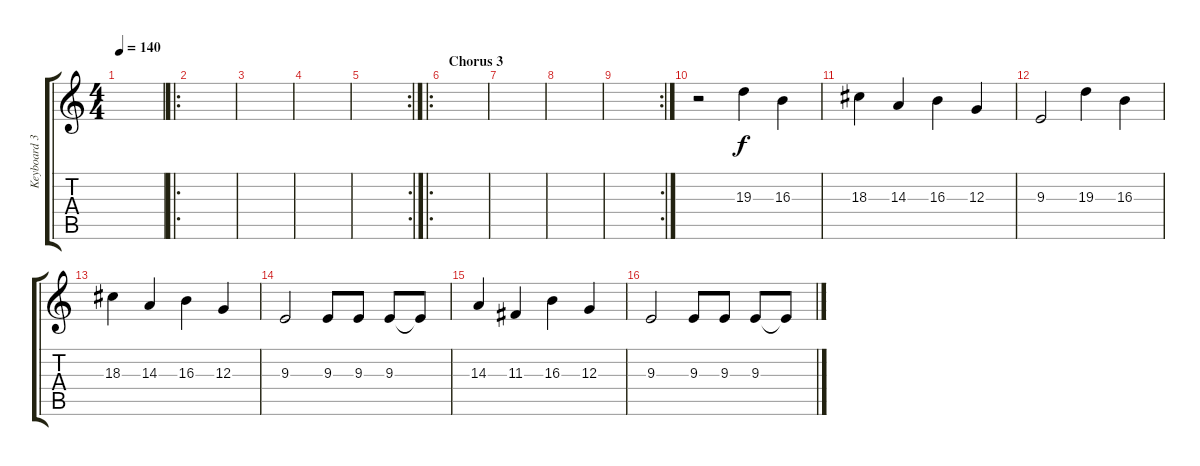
\track ("Keyboard 3" "Keyboard 3") {instrument lead2sawtooth}
\staff {score tabs}
\tuning (E4 B3 G3 D3 A2 E2) {hide}
\ts (4 4)
\tempo 140
\clef g2
\ks c
|
\ro
|
|
|
\rc 2
|
\ro
\section ("" " Chorus 3")
|
|
|
\rc 2
|
r.2 19.3.4 16.3.4 |
18.3.4 14.3.4 16.3.4 12.3.4 |
9.3.2 19.3.4 16.3.4 |
18.3.4 14.3.4 16.3.4 12.3.4 |
9.3.2 9.3.8 9.3.8 9.3.8 9.3{t}.8 |
14.3.4 11.3.4 16.3.4 12.3.4 |
9.3.2 9.3.8 9.3.8 9.3.8 9.3{t}.8
